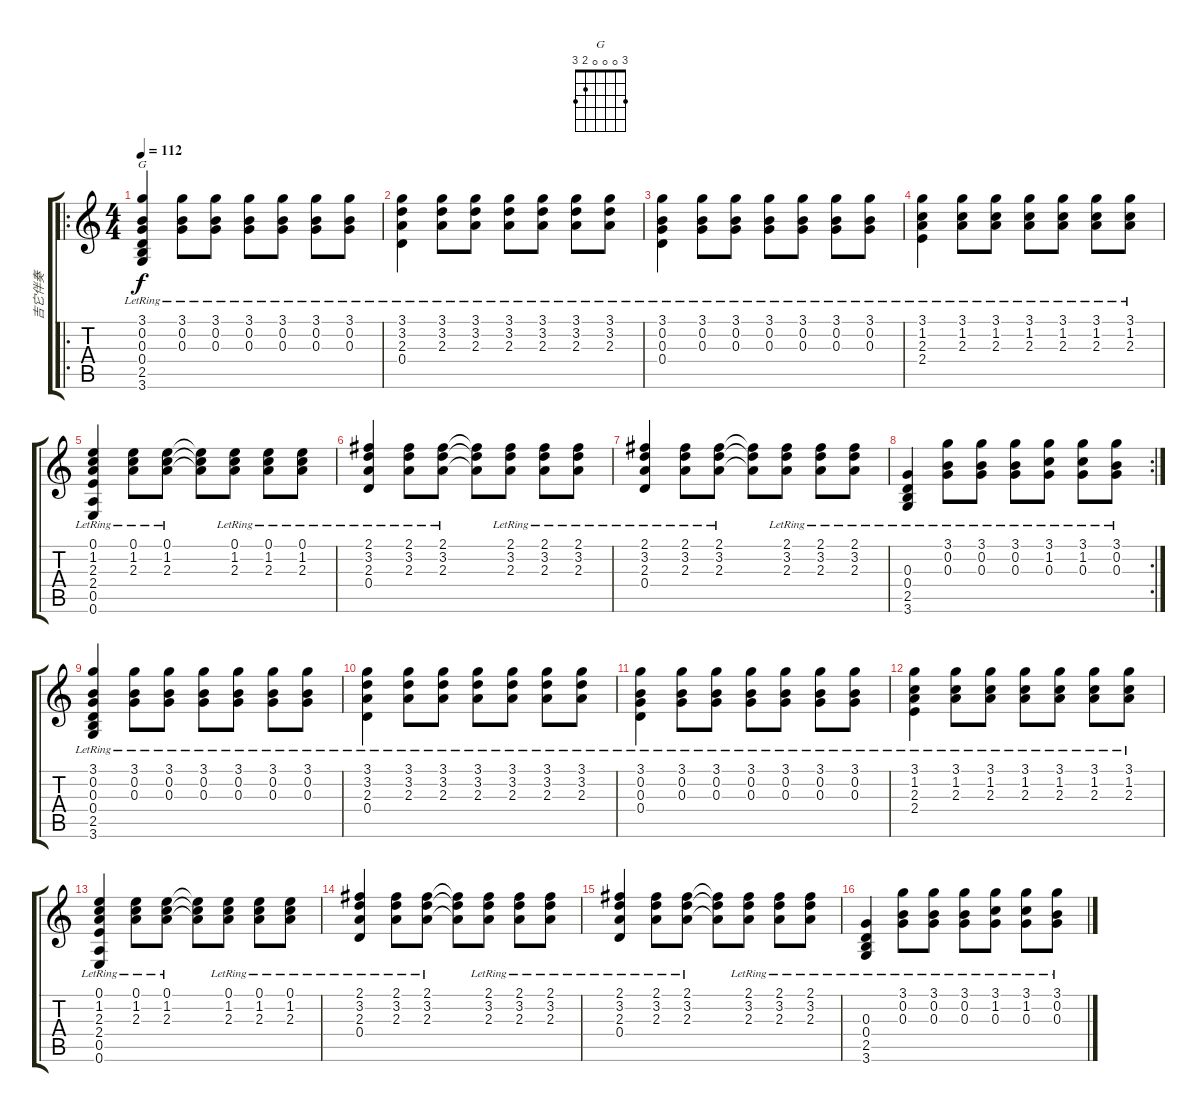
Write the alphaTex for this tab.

\track ("吉它伴奏" "吉它伴奏") {instrument acousticguitarsteel}
\staff {score tabs}
\tuning (E4 B3 G3 D3 A2 E2) {hide}
\chord ("G" 3 0 0 0 2 3)
\ro
\ts (4 4)
\tempo 112
\clef g2
\ks c
(3.1{lr} 0.2{lr} 0.3{lr} 0.4{lr} 2.5{lr} 3.6{lr}).4{ch "G" dy f} (3.1{lr} 0.2{lr} 0.3{lr}).8 (3.1{lr} 0.2{lr} 0.3{lr}).8 (3.1{lr} 0.2{lr} 0.3{lr}).8 (3.1{lr} 0.2{lr} 0.3{lr}).8 (3.1{lr} 0.2{lr} 0.3{lr}).8 (3.1{lr} 0.2{lr} 0.3{lr}).8 |
(3.1{lr} 3.2{lr} 2.3{lr} 0.4{lr}).4 (3.1{lr} 3.2{lr} 2.3{lr}).8 (3.1{lr} 3.2{lr} 2.3{lr}).8 (3.1{lr} 3.2{lr} 2.3{lr}).8 (3.1{lr} 3.2{lr} 2.3{lr}).8 (3.1{lr} 3.2{lr} 2.3{lr}).8 (3.1{lr} 3.2{lr} 2.3{lr}).8 |
(3.1{lr} 0.2{lr} 0.3{lr} 0.4{lr}).4 (3.1{lr} 0.2{lr} 0.3{lr}).8 (3.1{lr} 0.2{lr} 0.3{lr}).8 (3.1{lr} 0.2{lr} 0.3{lr}).8 (3.1{lr} 0.2{lr} 0.3{lr}).8 (3.1{lr} 0.2{lr} 0.3{lr}).8 (3.1{lr} 0.2{lr} 0.3{lr}).8 |
(3.1{lr} 1.2{lr} 2.3{lr} 2.4{lr}).4 (3.1{lr} 1.2{lr} 2.3{lr}).8 (3.1{lr} 1.2{lr} 2.3{lr}).8 (3.1{lr} 1.2{lr} 2.3{lr}).8 (3.1{lr} 1.2{lr} 2.3{lr}).8 (3.1{lr} 1.2{lr} 2.3{lr}).8 (3.1{lr} 1.2{lr} 2.3{lr}).8 |
(0.1{lr} 1.2{lr} 2.3{lr} 2.4{lr} 0.5{lr} 0.6{lr}).4 (0.1{lr} 1.2{lr} 2.3{lr}).8 (0.1{lr} 1.2{lr} 2.3{lr}).8 (0.1{t} 1.2{t} 2.3{t}).8 (0.1{lr} 1.2{lr} 2.3{lr}).8 (0.1{lr} 1.2{lr} 2.3{lr}).8 (0.1{lr} 1.2{lr} 2.3{lr}).8 |
(2.1{lr} 3.2{lr} 2.3{lr} 0.4{lr}).4 (2.1{lr} 3.2{lr} 2.3{lr}).8 (2.1{lr} 3.2{lr} 2.3{lr}).8 (2.1{t} 3.2{t} 2.3{t}).8 (2.1{lr} 3.2{lr} 2.3{lr}).8 (2.1{lr} 3.2{lr} 2.3{lr}).8 (2.1{lr} 3.2{lr} 2.3{lr}).8 |
(2.1{lr} 3.2{lr} 2.3{lr} 0.4{lr}).4 (2.1{lr} 3.2{lr} 2.3{lr}).8 (2.1{lr} 3.2{lr} 2.3{lr}).8 (2.1{t} 3.2{t} 2.3{t}).8 (2.1{lr} 3.2{lr} 2.3{lr}).8 (2.1{lr} 3.2{lr} 2.3{lr}).8 (2.1{lr} 3.2{lr} 2.3{lr}).8 |
\rc 2
(0.3{lr} 0.4{lr} 2.5{lr} 3.6{lr}).4 (3.1{lr} 0.2{lr} 0.3{lr}).8 (3.1{lr} 0.2{lr} 0.3{lr}).8 (3.1{lr} 0.2{lr} 0.3{lr}).8 (3.1{lr} 1.2{lr} 0.3{lr}).8 (3.1{lr} 1.2{lr} 0.3{lr}).8 (3.1{lr} 0.2{lr} 0.3{lr}).8 |
(3.1{lr} 0.2{lr} 0.3{lr} 0.4{lr} 2.5{lr} 3.6{lr}).4 (3.1{lr} 0.2{lr} 0.3{lr}).8 (3.1{lr} 0.2{lr} 0.3{lr}).8 (3.1{lr} 0.2{lr} 0.3{lr}).8 (3.1{lr} 0.2{lr} 0.3{lr}).8 (3.1{lr} 0.2{lr} 0.3{lr}).8 (3.1{lr} 0.2{lr} 0.3{lr}).8 |
(3.1{lr} 3.2{lr} 2.3{lr} 0.4{lr}).4 (3.1{lr} 3.2{lr} 2.3{lr}).8 (3.1{lr} 3.2{lr} 2.3{lr}).8 (3.1{lr} 3.2{lr} 2.3{lr}).8 (3.1{lr} 3.2{lr} 2.3{lr}).8 (3.1{lr} 3.2{lr} 2.3{lr}).8 (3.1{lr} 3.2{lr} 2.3{lr}).8 |
(3.1{lr} 0.2{lr} 0.3{lr} 0.4{lr}).4 (3.1{lr} 0.2{lr} 0.3{lr}).8 (3.1{lr} 0.2{lr} 0.3{lr}).8 (3.1{lr} 0.2{lr} 0.3{lr}).8 (3.1{lr} 0.2{lr} 0.3{lr}).8 (3.1{lr} 0.2{lr} 0.3{lr}).8 (3.1{lr} 0.2{lr} 0.3{lr}).8 |
(3.1{lr} 1.2{lr} 2.3{lr} 2.4{lr}).4 (3.1{lr} 1.2{lr} 2.3{lr}).8 (3.1{lr} 1.2{lr} 2.3{lr}).8 (3.1{lr} 1.2{lr} 2.3{lr}).8 (3.1{lr} 1.2{lr} 2.3{lr}).8 (3.1{lr} 1.2{lr} 2.3{lr}).8 (3.1{lr} 1.2{lr} 2.3{lr}).8 |
(0.1{lr} 1.2{lr} 2.3{lr} 2.4{lr} 0.5{lr} 0.6{lr}).4 (0.1{lr} 1.2{lr} 2.3{lr}).8 (0.1{lr} 1.2{lr} 2.3{lr}).8 (0.1{t} 1.2{t} 2.3{t}).8 (0.1{lr} 1.2{lr} 2.3{lr}).8 (0.1{lr} 1.2{lr} 2.3{lr}).8 (0.1{lr} 1.2{lr} 2.3{lr}).8 |
(2.1{lr} 3.2{lr} 2.3{lr} 0.4{lr}).4 (2.1{lr} 3.2{lr} 2.3{lr}).8 (2.1{lr} 3.2{lr} 2.3{lr}).8 (2.1{t} 3.2{t} 2.3{t}).8 (2.1{lr} 3.2{lr} 2.3{lr}).8 (2.1{lr} 3.2{lr} 2.3{lr}).8 (2.1{lr} 3.2{lr} 2.3{lr}).8 |
(2.1{lr} 3.2{lr} 2.3{lr} 0.4{lr}).4 (2.1{lr} 3.2{lr} 2.3{lr}).8 (2.1{lr} 3.2{lr} 2.3{lr}).8 (2.1{t} 3.2{t} 2.3{t}).8 (2.1{lr} 3.2{lr} 2.3{lr}).8 (2.1{lr} 3.2{lr} 2.3{lr}).8 (2.1{lr} 3.2{lr} 2.3{lr}).8 |
(0.3{lr} 0.4{lr} 2.5{lr} 3.6{lr}).4 (3.1{lr} 0.2{lr} 0.3{lr}).8 (3.1{lr} 0.2{lr} 0.3{lr}).8 (3.1{lr} 0.2{lr} 0.3{lr}).8 (3.1{lr} 1.2{lr} 0.3{lr}).8 (3.1{lr} 1.2{lr} 0.3{lr}).8 (3.1{lr} 0.2{lr} 0.3{lr}).8
